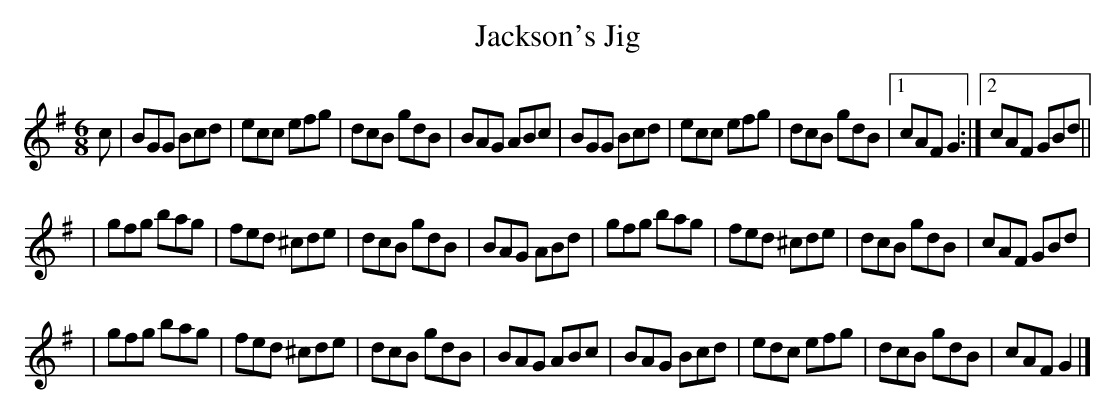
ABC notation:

X:1
T: Jackson's Jig
M: 6/8
K: G
c \
| BGG Bcd | ecc efg | dcB gdB | BAG ABc | BGG Bcd | ecc efg | dcB gdB |1 cAF G2 :|2 cAF GBd ||
| gfg bag | fed ^cde | dcB gdB | BAG ABd | gfg bag | fed ^cde | dcB gdB | cAF GBd |
| gfg bag | fed ^cde | dcB gdB | BAG ABc | BAG Bcd | edc efg | dcB gdB | cAF G2 |]
